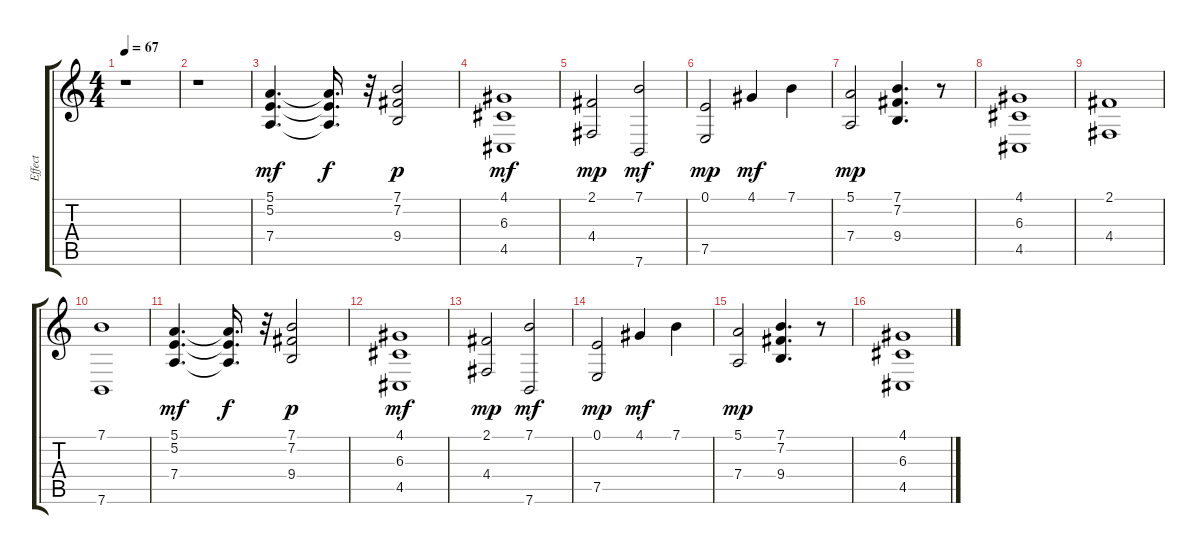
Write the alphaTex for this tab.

\track ("Effect" "Effect") {instrument stringensemble2}
\staff {score tabs}
\tuning (E4 B3 G3 D3 A2 E2) {hide}
\ts (4 4)
\tempo 67
\clef g2
\ks c
r.1{dy mf} |
r.1 |
(5.1 5.2 7.4).4{d} (5.1{t} 5.2{t} 7.4{t}).16{d dy f} r.32 (7.1 7.2 9.4).2{dy p} |
(4.1 6.3 4.5).1{dy mf} |
(2.1 4.4).2{dy mp} (7.1 7.6).2{dy mf} |
(0.1 7.5).2{dy mp} 4.1.4{dy mf} 7.1.4 |
(5.1 7.4).2{dy mp} (7.1 7.2 9.4).4{d} r.8 |
(4.1 6.3 4.5).1 |
(2.1 4.4).1 |
(7.1 7.6).1 |
(5.1 5.2 7.4).4{d dy mf} (5.1{t} 5.2{t} 7.4{t}).16{d dy f} r.32 (7.1 7.2 9.4).2{dy p} |
(4.1 6.3 4.5).1{dy mf} |
(2.1 4.4).2{dy mp} (7.1 7.6).2{dy mf} |
(0.1 7.5).2{dy mp} 4.1.4{dy mf} 7.1.4 |
(5.1 7.4).2{dy mp} (7.1 7.2 9.4).4{d} r.8 |
(4.1 6.3 4.5).1
